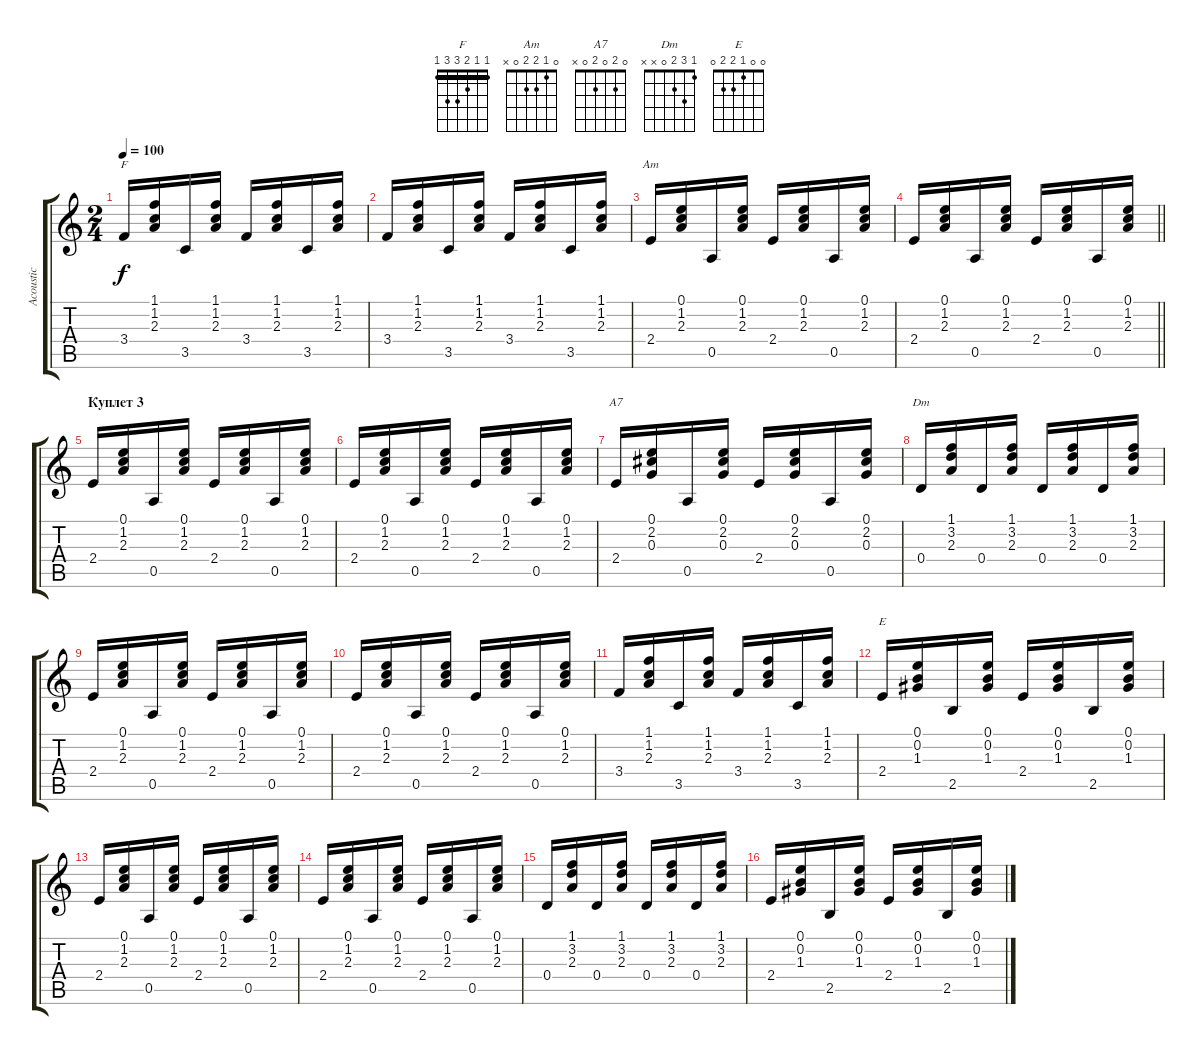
\track ("Acoustic" "Acoustic") {instrument acousticguitarsteel}
\staff {score tabs}
\tuning (E4 B3 G3 D3 A2 E2) {hide}
\chord ("F" 1 1 2 3 3 1) {barre 1}
\chord ("Am" 0 1 2 2 0 x)
\chord ("A7" 0 2 0 2 0 x)
\chord ("Dm" 1 3 2 0 x x)
\chord ("E" 0 0 1 2 2 0)
\ts (2 4)
\tempo 100
\clef g2
\ks c
3.4.16{ch "F" dy f} (1.1 1.2 2.3).16 3.5.16 (1.1 1.2 2.3).16 3.4.16 (1.1 1.2 2.3).16 3.5.16 (1.1 1.2 2.3).16 |
3.4.16 (1.1 1.2 2.3).16 3.5.16 (1.1 1.2 2.3).16 3.4.16 (1.1 1.2 2.3).16 3.5.16 (1.1 1.2 2.3).16 |
2.4.16{ch "Am"} (0.1 1.2 2.3).16 0.5.16 (0.1 1.2 2.3).16 2.4.16 (0.1 1.2 2.3).16 0.5.16 (0.1 1.2 2.3).16 |
\barLineRight lightlight
2.4.16 (0.1 1.2 2.3).16 0.5.16 (0.1 1.2 2.3).16 2.4.16 (0.1 1.2 2.3).16 0.5.16 (0.1 1.2 2.3).16 |
\section ("" "Куплет 3")
2.4.16{volume 10} (0.1 1.2 2.3).16 0.5.16 (0.1 1.2 2.3).16 2.4.16 (0.1 1.2 2.3).16 0.5.16 (0.1 1.2 2.3).16 |
2.4.16 (0.1 1.2 2.3).16 0.5.16 (0.1 1.2 2.3).16 2.4.16 (0.1 1.2 2.3).16 0.5.16 (0.1 1.2 2.3).16 |
2.4.16{ch "A7"} (0.1 2.2 0.3).16 0.5.16 (0.1 2.2 0.3).16 2.4.16 (0.1 2.2 0.3).16 0.5.16 (0.1 2.2 0.3).16 |
0.4.16{ch "Dm"} (1.1 3.2 2.3).16 0.4.16 (1.1 3.2 2.3).16 0.4.16 (1.1 3.2 2.3).16 0.4.16 (1.1 3.2 2.3).16 |
2.4.16 (0.1 1.2 2.3).16 0.5.16 (0.1 1.2 2.3).16 2.4.16 (0.1 1.2 2.3).16 0.5.16 (0.1 1.2 2.3).16 |
2.4.16 (0.1 1.2 2.3).16 0.5.16 (0.1 1.2 2.3).16 2.4.16 (0.1 1.2 2.3).16 0.5.16 (0.1 1.2 2.3).16 |
3.4.16 (1.1 1.2 2.3).16 3.5.16 (1.1 1.2 2.3).16 3.4.16 (1.1 1.2 2.3).16 3.5.16 (1.1 1.2 2.3).16 |
2.4.16{ch "E"} (0.1 0.2 1.3).16 2.5.16 (0.1 0.2 1.3).16 2.4.16 (0.1 0.2 1.3).16 2.5.16 (0.1 0.2 1.3).16 |
2.4.16 (0.1 1.2 2.3).16 0.5.16 (0.1 1.2 2.3).16 2.4.16 (0.1 1.2 2.3).16 0.5.16 (0.1 1.2 2.3).16 |
2.4.16 (0.1 1.2 2.3).16 0.5.16 (0.1 1.2 2.3).16 2.4.16 (0.1 1.2 2.3).16 0.5.16 (0.1 1.2 2.3).16 |
0.4.16 (1.1 3.2 2.3).16 0.4.16 (1.1 3.2 2.3).16 0.4.16 (1.1 3.2 2.3).16 0.4.16 (1.1 3.2 2.3).16 |
2.4.16 (0.1 0.2 1.3).16 2.5.16 (0.1 0.2 1.3).16 2.4.16 (0.1 0.2 1.3).16 2.5.16 (0.1 0.2 1.3).16
